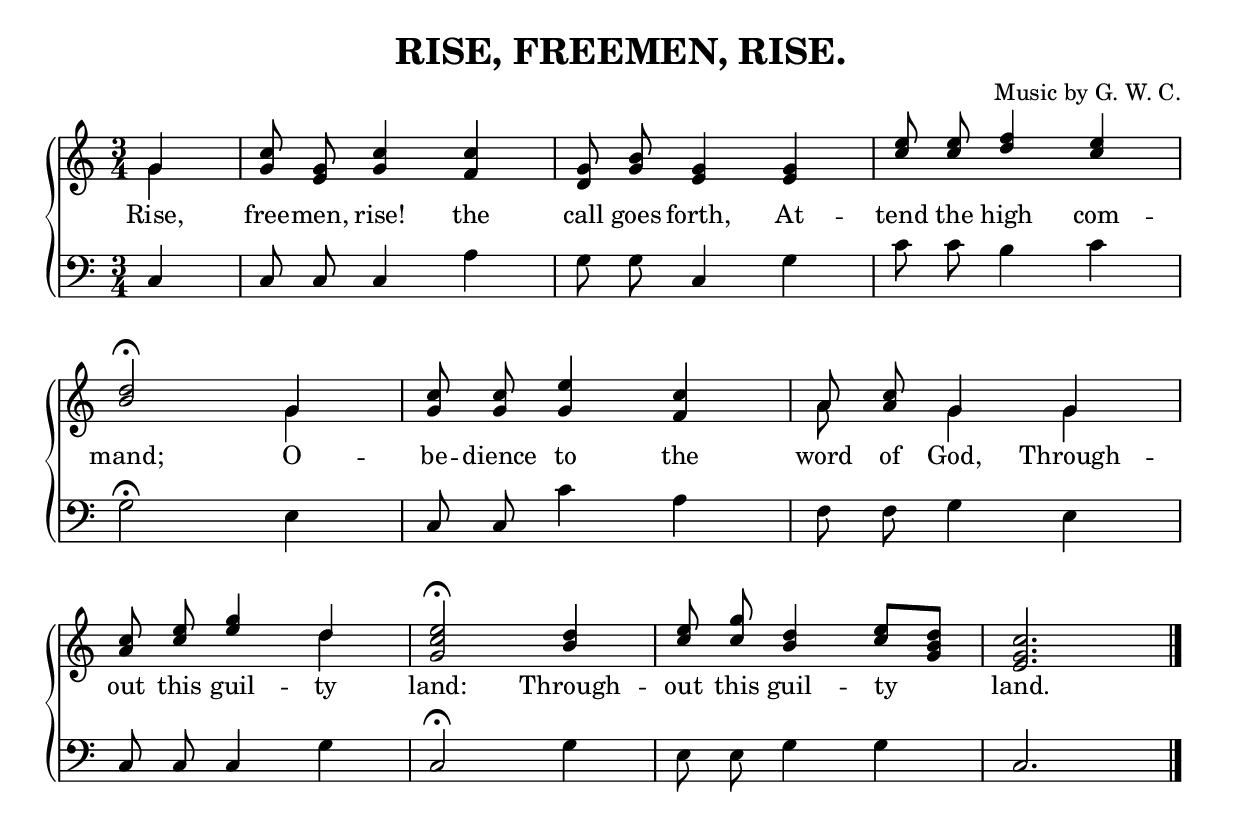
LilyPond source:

\version "2.10"
\include "english.ly"

\header {
  title = "RISE, FREEMEN, RISE."
  composer = "Music by G. W. C."
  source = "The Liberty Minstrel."
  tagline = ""
}


words = \lyricmode {
  Rise, free -- men, rise! the call goes forth, At -- tend the high com --
  mand; O -- be -- dience to the word of God, Through --
  out this guil -- ty land: Through -- out this guil -- ty land.
}


trebleOne = \relative c' {
  \key c \major
  \time 3/4
  \clef treble
  \autoBeamOff
  \stemUp

  \partial 4 g'4 |
      <g c>8 <e g> <g c>4 <f c'> |
      <g d>8 <g b> <e g>4 <e g> |
      <c' e>8 <c e> <d f>4 <c e> |

  \break    
  <b d>2^\fermata g4 |
      <g c>8 <g c> <g e'>4 <f c'> |
      a8 <a c> g4 g |

  <a c>8 <c e> <e g>4 d |
      <g, c e>2^\fermata <b d>4 |
      <c e>8 <c g'> <b d>4 <c e>8[ <g b d>] |
      <e g c>2. \bar "|."
}

trebleTwo = \relative c' {
  \key c \major
  \time 3/4
  \clef treble
  \autoBeamOff
  \stemDown
  
  \partial 4 g'4 |
      s2. |
      s2. |
      s2. |
      
  s2 g4 |
      s2. |
      a8 s8 g4 g |
      
  s2 d'4 |    
      s2. |
      s2. |
      s2. \bar "|."
}      
      
bass = \relative c {
\key c \major
  \time 3/4
  \clef bass
  \autoBeamOff
  
  \partial 4 c4 |
      c8 c c4 a' |
      g8 g c,4 g' |
      c8 c b4 c |

  g2^\fermata e4 |
      c8 c c'4 a |
      f8 f g4 e |

  c8 c c4 g' |
      c,2^\fermata g'4 |
      e8 e g4 g |
      c,2. \bar "|."
}



\score { 
  \new ChoirStaff \with{systemStartDelimiter = #'SystemStartBrace }	
   <<
     \new Staff = "upper"  
            <<
         \new Voice = "trebleOne" { \trebleOne } 
         \new Voice = "trebleOne" { \trebleTwo }
            >>	 
     \new Lyrics \lyricsto "trebleOne" { \words }
     \new Staff = "lower"  \new Voice = "bass" { \bass }
   >>
   
   
\layout {
	indent=0
	\context { \Staff \override Rest #'style = #'classical }
	\context { \Score \remove "Bar_number_engraver" }
	  } 
	  
\midi { \context { \Score tempoWholesPerMinute = #(ly:make-moment 120 4 ) }}    

}
